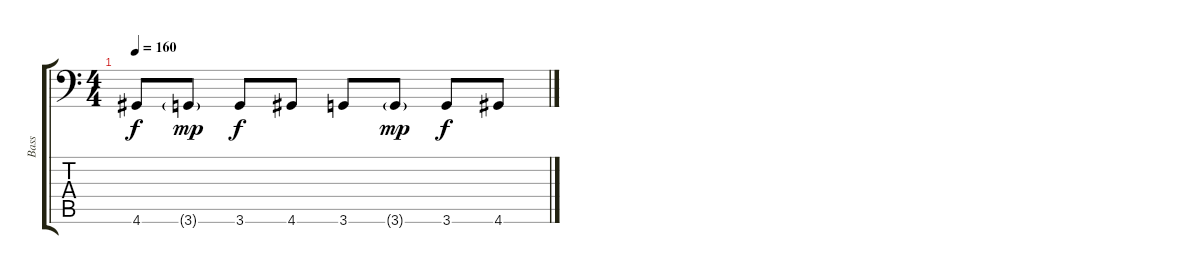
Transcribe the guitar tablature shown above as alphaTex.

\track ("Bass" "Bass") {instrument electricbassfinger}
\staff {score tabs}
\tuning (E3 B2 G2 D2 A1 E1) {hide}
\ts (4 4)
\tempo 160
\clef f4
\ks c
4.6.8{dy f} 3.6{g}.8{dy mp} 3.6.8{dy f} 4.6.8 3.6.8 3.6{g}.8{dy mp} 3.6.8{dy f} 4.6.8
